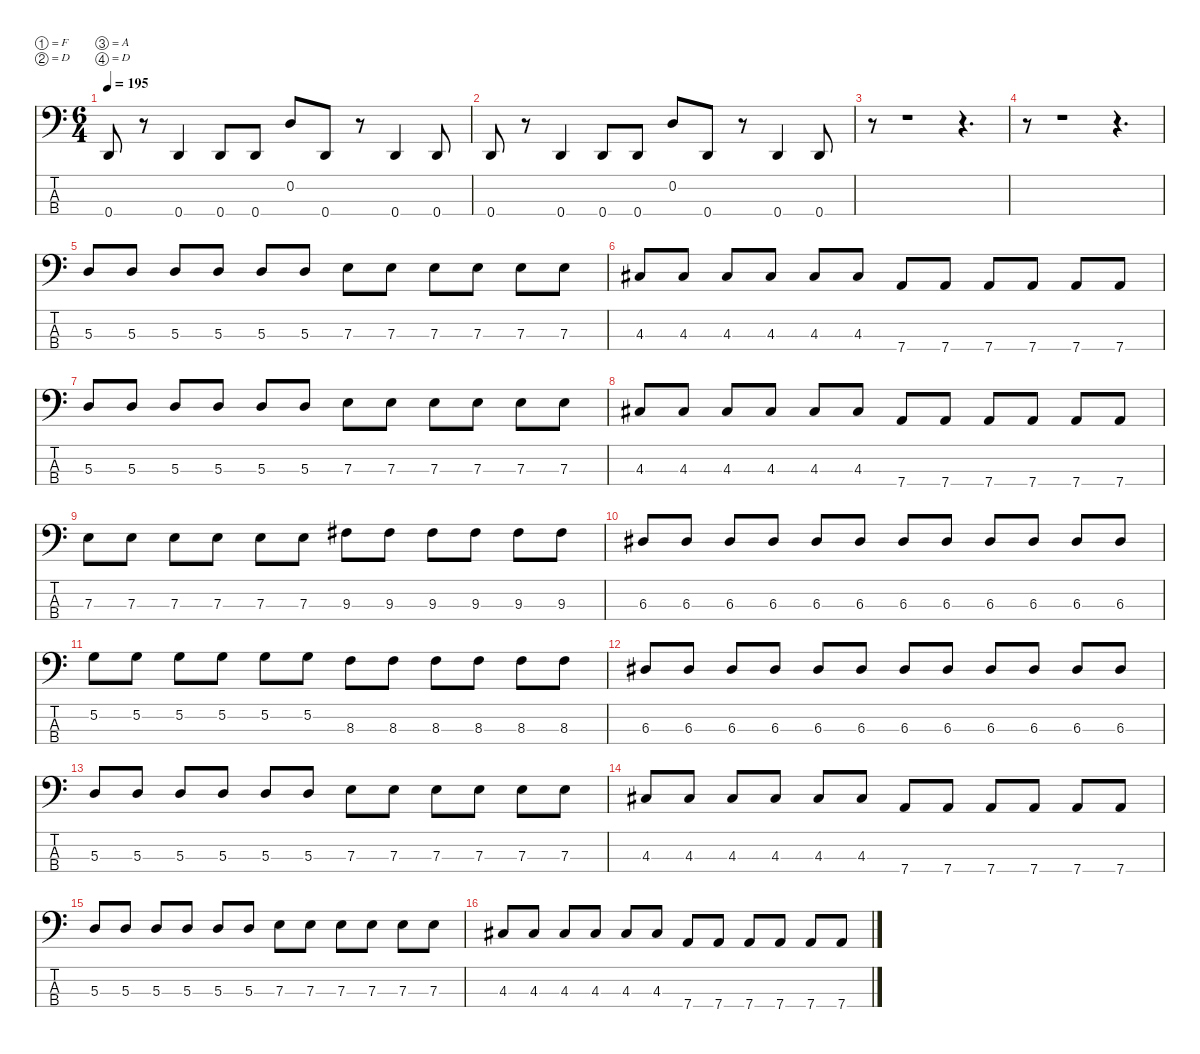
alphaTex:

\defaultSystemsLayout 4
\hideDynamics
\bracketExtendMode nobrackets
\singleTrackTrackNamePolicy hidden
\multiTrackTrackNamePolicy hidden
\firstSystemTrackNameMode fullname
\firstSystemTrackNameOrientation horizontal
\otherSystemsTrackNameOrientation horizontal
\track ("Bass" "el.bs.") {instrument electricbassfinger}
\staff {score tabs}
\tuning (F2 D2 A1 D1)
\ts (6 4)
\tempo 195
\clef f4
\ks c
0.4.8{dy f beam Up} r.8{beam Up} 0.4.4{beam Up} 0.4.8{beam Up} 0.4.8{beam Up} 0.2.8{beam Up} 0.4.8{beam Up} r.8{beam Up} 0.4.4{beam Up} 0.4.8{beam Up} |
0.4.8{beam Up} r.8{beam Up} 0.4.4{beam Up} 0.4.8{beam Up} 0.4.8{beam Up} 0.2.8{beam Up} 0.4.8{beam Up} r.8{beam Up} 0.4.4{beam Up} 0.4.8{beam Up} |
r.8{beam Down} r.1{beam Down} r.4{d beam Down} |
r.8{beam Down} r.1{beam Down} r.4{d beam Down} |
5.3.8{beam Up} 5.3.8{beam Up} 5.3.8{beam Up} 5.3.8{beam Up} 5.3.8{beam Up} 5.3.8{beam Up} 7.3.8{beam Down} 7.3.8{beam Down} 7.3.8{beam Down} 7.3.8{beam Down} 7.3.8{beam Down} 7.3.8{beam Down} |
4.3{acc #}.8{beam Up} 4.3{acc #}.8{beam Up} 4.3{acc #}.8{beam Up} 4.3{acc #}.8{beam Up} 4.3{acc #}.8{beam Up} 4.3{acc #}.8{beam Up} 7.4.8{beam Up} 7.4.8{beam Up} 7.4.8{beam Up} 7.4.8{beam Up} 7.4.8{beam Up} 7.4.8{beam Up} |
5.3.8{beam Up} 5.3.8{beam Up} 5.3.8{beam Up} 5.3.8{beam Up} 5.3.8{beam Up} 5.3.8{beam Up} 7.3.8{beam Down} 7.3.8{beam Down} 7.3.8{beam Down} 7.3.8{beam Down} 7.3.8{beam Down} 7.3.8{beam Down} |
4.3{acc #}.8{beam Up} 4.3{acc #}.8{beam Up} 4.3{acc #}.8{beam Up} 4.3{acc #}.8{beam Up} 4.3{acc #}.8{beam Up} 4.3{acc #}.8{beam Up} 7.4.8{beam Up} 7.4.8{beam Up} 7.4.8{beam Up} 7.4.8{beam Up} 7.4.8{beam Up} 7.4.8{beam Up} |
7.3.8{beam Down} 7.3.8{beam Down} 7.3.8{beam Down} 7.3.8{beam Down} 7.3.8{beam Down} 7.3.8{beam Down} 9.3{acc #}.8{beam Down} 9.3{acc #}.8{beam Down} 9.3{acc #}.8{beam Down} 9.3{acc #}.8{beam Down} 9.3{acc #}.8{beam Down} 9.3{acc #}.8{beam Down} |
6.3{acc #}.8{beam Up} 6.3{acc #}.8{beam Up} 6.3{acc #}.8{beam Up} 6.3{acc #}.8{beam Up} 6.3{acc #}.8{beam Up} 6.3{acc #}.8{beam Up} 6.3{acc #}.8{beam Up} 6.3{acc #}.8{beam Up} 6.3{acc #}.8{beam Up} 6.3{acc #}.8{beam Up} 6.3{acc #}.8{beam Up} 6.3{acc #}.8{beam Up} |
5.2.8{beam Down} 5.2.8{beam Down} 5.2.8{beam Down} 5.2.8{beam Down} 5.2.8{beam Down} 5.2.8{beam Down} 8.3.8{beam Down} 8.3.8{beam Down} 8.3.8{beam Down} 8.3.8{beam Down} 8.3.8{beam Down} 8.3.8{beam Down} |
6.3{acc #}.8{beam Up} 6.3{acc #}.8{beam Up} 6.3{acc #}.8{beam Up} 6.3{acc #}.8{beam Up} 6.3{acc #}.8{beam Up} 6.3{acc #}.8{beam Up} 6.3{acc #}.8{beam Up} 6.3{acc #}.8{beam Up} 6.3{acc #}.8{beam Up} 6.3{acc #}.8{beam Up} 6.3{acc #}.8{beam Up} 6.3{acc #}.8{beam Up} |
5.3.8{beam Up} 5.3.8{beam Up} 5.3.8{beam Up} 5.3.8{beam Up} 5.3.8{beam Up} 5.3.8{beam Up} 7.3.8{beam Down} 7.3.8{beam Down} 7.3.8{beam Down} 7.3.8{beam Down} 7.3.8{beam Down} 7.3.8{beam Down} |
4.3{acc #}.8{beam Up} 4.3{acc #}.8{beam Up} 4.3{acc #}.8{beam Up} 4.3{acc #}.8{beam Up} 4.3{acc #}.8{beam Up} 4.3{acc #}.8{beam Up} 7.4.8{beam Up} 7.4.8{beam Up} 7.4.8{beam Up} 7.4.8{beam Up} 7.4.8{beam Up} 7.4.8{beam Up} |
5.3.8{beam Up} 5.3.8{beam Up} 5.3.8{beam Up} 5.3.8{beam Up} 5.3.8{beam Up} 5.3.8{beam Up} 7.3.8{beam Down} 7.3.8{beam Down} 7.3.8{beam Down} 7.3.8{beam Down} 7.3.8{beam Down} 7.3.8{beam Down} |
4.3{acc #}.8{beam Up} 4.3{acc #}.8{beam Up} 4.3{acc #}.8{beam Up} 4.3{acc #}.8{beam Up} 4.3{acc #}.8{beam Up} 4.3{acc #}.8{beam Up} 7.4.8{beam Up} 7.4.8{beam Up} 7.4.8{beam Up} 7.4.8{beam Up} 7.4.8{beam Up} 7.4.8{beam Up}
